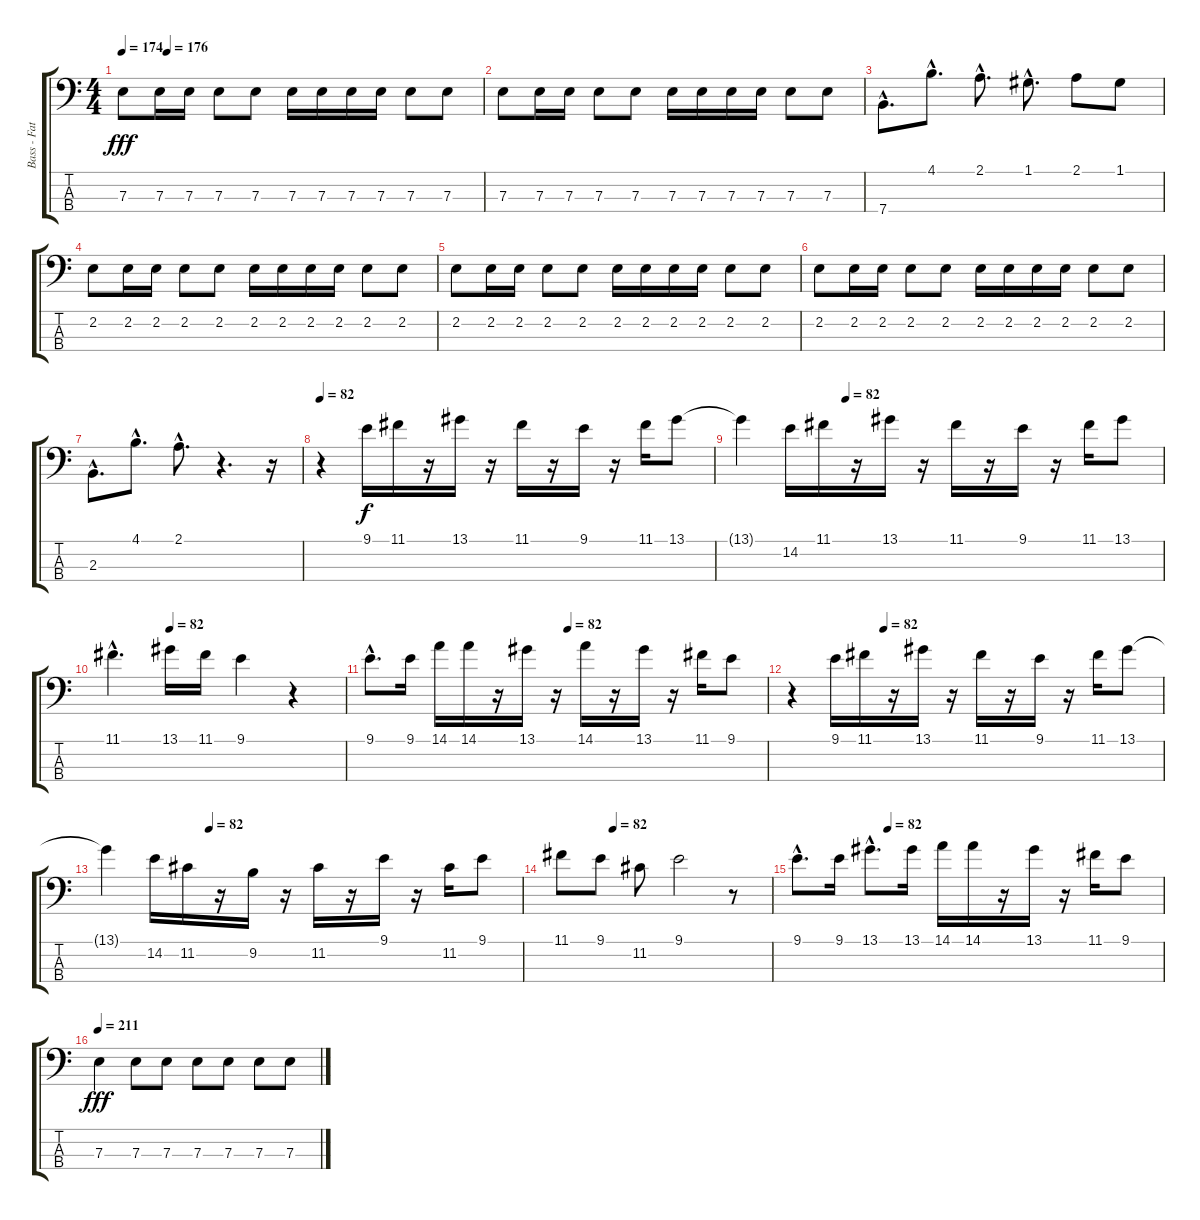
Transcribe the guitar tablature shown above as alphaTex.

\track ("Bass - Fat Mike" "Bass - Fat") {instrument electricbasspick}
\staff {score tabs}
\tuning (G2 D2 A1 E1) {hide}
\ts (4 4)
\tempo 174
\tempo (176 0.125)
\clef f4
\ks c
7.3.8{dy fff} 7.3.16 7.3.16 7.3.8 7.3.8 7.3.16 7.3.16 7.3.16 7.3.16 7.3.8 7.3.8 |
7.3.8 7.3.16 7.3.16 7.3.8 7.3.8 7.3.16 7.3.16 7.3.16 7.3.16 7.3.8 7.3.8 |
7.4{hac}.8{d} 4.1{hac}.8{d} 2.1{hac}.8{d} 1.1{hac}.8{d} 2.1.8 1.1.8 |
2.2.8 2.2.16 2.2.16 2.2.8 2.2.8 2.2.16 2.2.16 2.2.16 2.2.16 2.2.8 2.2.8 |
2.2.8 2.2.16 2.2.16 2.2.8 2.2.8 2.2.16 2.2.16 2.2.16 2.2.16 2.2.8 2.2.8 |
2.2.8 2.2.16 2.2.16 2.2.8 2.2.8 2.2.16 2.2.16 2.2.16 2.2.16 2.2.8 2.2.8 |
2.3{hac}.8{d} 4.1{hac}.8{d} 2.1{hac}.8{d} r.4{d} r.16 |
\tempo 82
r.4 9.1.16{dy f} 11.1.16 r.16 13.1.16 r.16 11.1.16 r.16 9.1.16 r.16 11.1.16 13.1.8 |
\tempo (82 0.25)
13.1{t}.4 14.2.16 11.1.16 r.16 13.1.16 r.16 11.1.16 r.16 9.1.16 r.16 11.1.16 13.1.8 |
\tempo (82 0.25)
11.1{hac}.4{d} 13.1.16 11.1.16 9.1.4 r.4 |
\tempo (82 0.5)
9.1{hac}.8{d} 9.1.16 14.1.16 14.1.16 r.16 13.1.16 r.16 14.1.16 r.16 13.1.16 r.16 11.1.16 9.1.8 |
\tempo (82 0.25)
r.4 9.1.16 11.1.16 r.16 13.1.16 r.16 11.1.16 r.16 9.1.16 r.16 11.1.16 13.1.8 |
\tempo (82 0.25)
13.1{t}.4 14.2.16 11.2.16 r.16 9.2.16 r.16 11.2.16 r.16 9.1.16 r.16 11.2.16 9.1.8 |
\tempo (82 0.25)
11.1.8 9.1.8 11.2.8 9.1.2 r.8 |
\tempo (82 0.25)
9.1{hac}.8{d} 9.1.16 13.1{hac}.8{d} 13.1.16 14.1.16 14.1.16 r.16 13.1.16 r.16 11.1.16 9.1.8 |
\tempo 211
7.3.4{dy fff} 7.3.8 7.3.8 7.3.8 7.3.8 7.3.8 7.3.8
